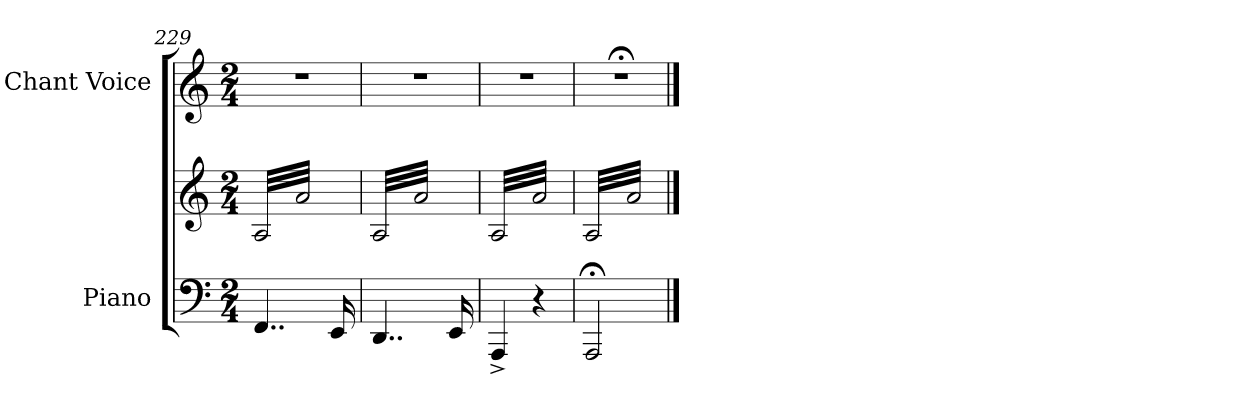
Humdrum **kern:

**kern	**kern	**kern
*part2	*part2	*part1
*staff3	*staff2	*staff1
*I"Piano	*	*I"Chant Voice
*I'Pno	*	*
*clefF4	*clefG2	*clefG2
*k[]	*k[]	*k[]
*M2/4	*M2/4	*M2/4
=229	=229	=229
*	*tremolo	*
4..FF/	32A/LLL	2r
.	32a/	.
.	32A/	.
.	32a/	.
.	32A/	.
.	32a/	.
.	32A/	.
.	32a/	.
.	32A/	.
.	32a/	.
.	32A/	.
.	32a/	.
.	32A/	.
.	32a/	.
16EE/	32A/	.
.	32a/JJJ	.
=230	=230	=230
4..DD/	32A/LLL	2r
.	32a/	.
.	32A/	.
.	32a/	.
.	32A/	.
.	32a/	.
.	32A/	.
.	32a/	.
.	32A/	.
.	32a/	.
.	32A/	.
.	32a/	.
.	32A/	.
.	32a/	.
16EE/	32A/	.
.	32a/JJJ	.
=231	=231	=231
4AAA^/	32A/LLL	2r
.	32a/	.
.	32A/	.
.	32a/	.
.	32A/	.
.	32a/	.
.	32A/	.
.	32a/	.
4r	32A/	.
.	32a/	.
.	32A/	.
.	32a/	.
.	32A/	.
.	32a/	.
.	32A/	.
.	32a/JJJ	.
=232	=232	=232
2AAA;</	32A/LLL	2r;<
.	32a;</	.
.	32A/	.
.	32a;</	.
.	32A/	.
.	32a;</	.
.	32A/	.
.	32a;</	.
.	32A/	.
.	32a;</	.
.	32A/	.
.	32a;</	.
.	32A/	.
.	32a;</	.
.	32A/	.
.	32a;</JJJ	.
*	*Xtremolo	*
.	.	.
.	.	.
.	.	.
.	.	.
.	.	.
.	.	.
.	.	.
.	.	.
==	==	==
*-	*-	*-
